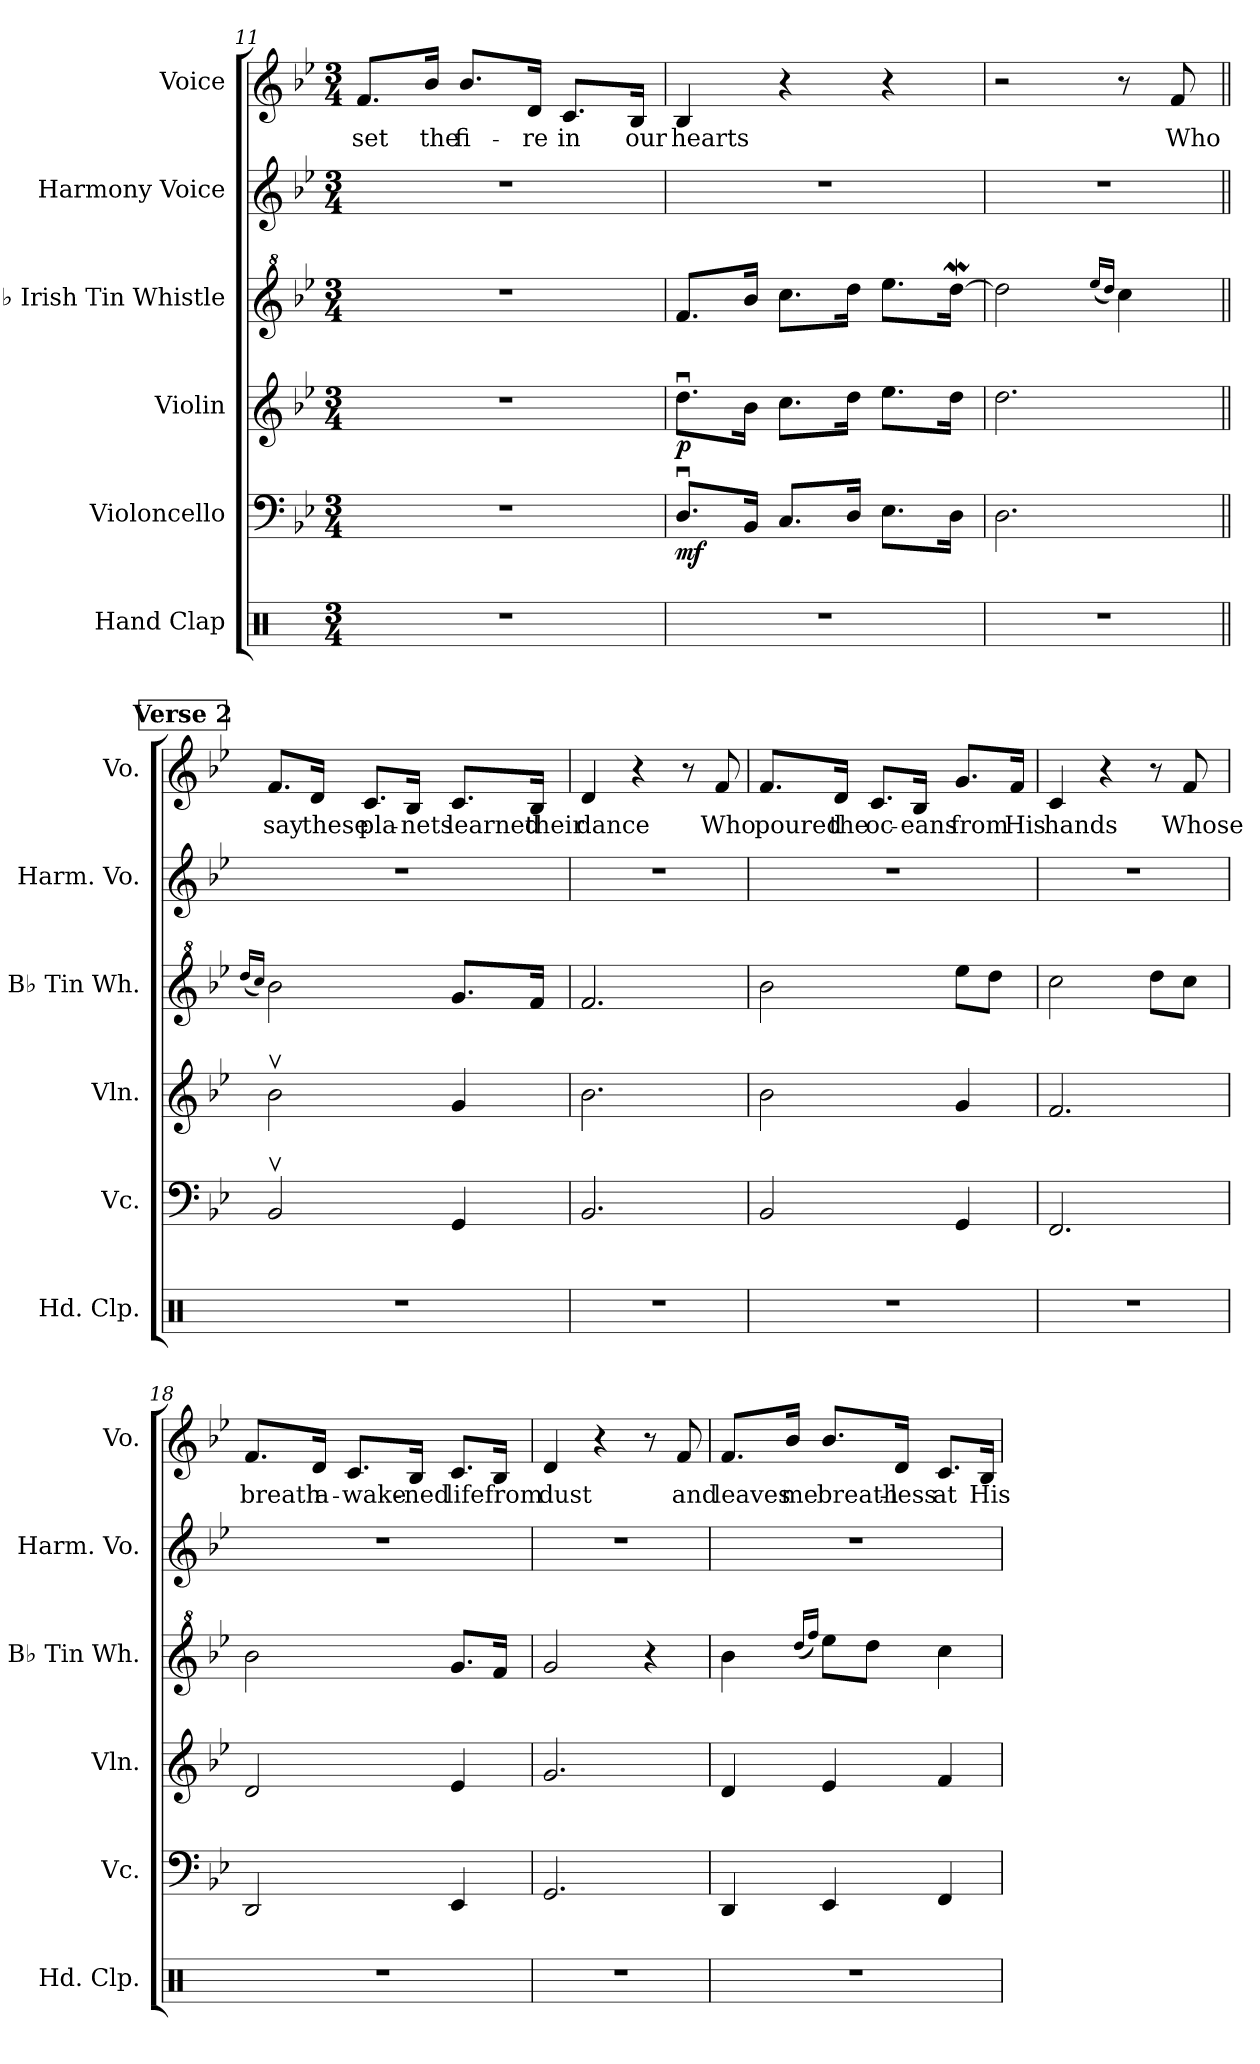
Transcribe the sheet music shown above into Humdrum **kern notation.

**kern	**kern	**dynam	**kern	**dynam	**kern	**kern	**kern	**text
*part6	*part5	*part5	*part4	*part4	*part3	*part2	*part1	*part1
*staff6	*staff5	*staff5	*staff4	*staff4	*staff3	*staff2	*staff1	*staff1
*I"Hand Clap	*I"Violoncello	*	*I"Violin	*	*I"B♭ Irish Tin Whistle	*I"Harmony Voice	*I"Voice	*
*I'Hd. Clp.	*I'Vc.	*	*I'Vln.	*	*I'B♭ Tin Wh.	*I'Harm. Vo.	*I'Vo.	*
*clefX	*clefF4	*	*clefG2	*	*clefG^2	*clefG2	*clefG2	*
*k[]	*k[b-e-]	*	*k[b-e-]	*	*k[b-e-]	*k[b-e-]	*k[b-e-]	*
*M3/4	*M3/4	*	*M3/4	*	*M3/4	*M3/4	*M3/4	*
=11	=11	=11	=11	=11	=11	=11	=11	=11
!	!	!	!	!	!	!	!	!LO:LY:b
2.r	2.r	.	2.r	.	2.r	2.r	8.f/L	set
!	!	!	!	!	!	!	!	!LO:LY:b
.	.	.	.	.	.	.	16b-/Jk	the
!	!	!	!	!	!	!	!	!LO:LY:b
.	.	.	.	.	.	.	8.b-/L	fi-
!	!	!	!	!	!	!	!	!LO:LY:b
.	.	.	.	.	.	.	16d/Jk	-re
!	!	!	!	!	!	!	!	!LO:LY:b
.	.	.	.	.	.	.	8.c/L	in
!	!	!	!	!	!	!	!	!LO:LY:b
.	.	.	.	.	.	.	16B-/Jk	our
!!LO:LB:g=z
=12	=12	=12	=12	=12	=12	=12	=12	=12
!	!	!LO:DY:b	!	!LO:DY:b	!	!	!	!LO:LY:b
2.r	8.Du/L	mf	8.ddu\L	p	8.ff/L	2.r	4B-/	hearts
.	16BB-/Jk	.	16b-\Jk	.	16bb-/Jk	.	.	.
.	8.C/L	.	8.cc\L	.	8.ccc\L	.	4r	.
.	16D/Jk	.	16dd\Jk	.	16ddd\Jk	.	.	.
.	8.E-\L	.	8.ee-\L	.	8.eee-\L	.	4r	.
.	16D\Jk	.	16dd\Jk	.	[16dddW\Jk	.	.	.
=13	=13	=13	=13	=13	=13	=13	=13	=13
2.r	2.D\	.	2.dd\	.	2ddd\]	2.r	2r	.
.	.	.	.	.	(<16qeee-/LL	.	.	.
.	.	.	.	.	16qddd/JJ)	.	.	.
.	.	.	.	.	4ccc\	.	8r	.
!	!	!	!	!	!	!	!	!LO:LY:b
.	.	.	.	.	.	.	8f/	Who
!!LO:REH:place=s1:a:B:fs=14:t=Verse 2
=14||	=14||	=14||	=14||	=14||	=14||	=14||	=14||	=14||
.	.	.	.	.	(<16qddd/LL	.	.	.
.	.	.	.	.	16qccc/JJ)	.	.	.
!	!	!	!	!	!	!	!	!LO:LY:b
2.r	2BB-v/	.	2b-v\	.	2bb-\	2.r	8.f/L	say
!	!	!	!	!	!	!	!	!LO:LY:b
.	.	.	.	.	.	.	16d/Jk	these
!	!	!	!	!	!	!	!	!LO:LY:b
.	.	.	.	.	.	.	8.c/L	pla-
!	!	!	!	!	!	!	!	!LO:LY:b
.	.	.	.	.	.	.	16B-/Jk	-nets
!	!	!	!	!	!	!	!	!LO:LY:b
.	4GG/	.	4g/	.	8.gg/L	.	8.c/L	learned
!	!	!	!	!	!	!	!	!LO:LY:b
.	.	.	.	.	16ff/Jk	.	16B-/Jk	their
=15	=15	=15	=15	=15	=15	=15	=15	=15
!	!	!	!	!	!	!	!	!LO:LY:b
2.r	2.BB-/	.	2.b-\	.	2.ff/	2.r	4d/	dance
.	.	.	.	.	.	.	4r	.
.	.	.	.	.	.	.	8r	.
!	!	!	!	!	!	!	!	!LO:LY:b
.	.	.	.	.	.	.	8f/	Who
!!LO:PB:g=z
=16	=16	=16	=16	=16	=16	=16	=16	=16
!	!	!	!	!	!	!	!	!LO:LY:b
2.r	2BB-/	.	2b-\	.	2bb-\	2.r	8.f/L	poured
!	!	!	!	!	!	!	!	!LO:LY:b
.	.	.	.	.	.	.	16d/Jk	the
!	!	!	!	!	!	!	!	!LO:LY:b
.	.	.	.	.	.	.	8.c/L	oc-
!	!	!	!	!	!	!	!	!LO:LY:b
.	.	.	.	.	.	.	16B-/Jk	-eans
!	!	!	!	!	!	!	!	!LO:LY:b
.	4GG/	.	4g/	.	8eee-\L	.	8.g/L	from
.	.	.	.	.	8ddd\J	.	.	.
!	!	!	!	!	!	!	!	!LO:LY:b
.	.	.	.	.	.	.	16f/Jk	His
=17	=17	=17	=17	=17	=17	=17	=17	=17
!	!	!	!	!	!	!	!	!LO:LY:b
2.r	2.FF/	.	2.f/	.	2ccc\	2.r	4c/	hands
.	.	.	.	.	.	.	4r	.
.	.	.	.	.	8ddd\L	.	8r	.
!	!	!	!	!	!	!	!	!LO:LY:b
.	.	.	.	.	8ccc\J	.	8f/	Whose
=18	=18	=18	=18	=18	=18	=18	=18	=18
!	!	!	!	!	!	!	!	!LO:LY:b
2.r	2DD/	.	2d/	.	2bb-\	2.r	8.f/L	breath
!	!	!	!	!	!	!	!	!LO:LY:b
.	.	.	.	.	.	.	16d/Jk	a-
!	!	!	!	!	!	!	!	!LO:LY:b
.	.	.	.	.	.	.	8.c/L	-wake-
!	!	!	!	!	!	!	!	!LO:LY:b
.	.	.	.	.	.	.	16B-/Jk	-ned
!	!	!	!	!	!	!	!	!LO:LY:b
.	4EE-/	.	4e-/	.	8.gg/L	.	8.c/L	life
!	!	!	!	!	!	!	!	!LO:LY:b
.	.	.	.	.	16ff/Jk	.	16B-/Jk	from
!!LO:LB:g=z
=19	=19	=19	=19	=19	=19	=19	=19	=19
!	!	!	!	!	!	!	!	!LO:LY:b
2.r	2.GG/	.	2.g/	.	2gg/	2.r	4d/	dust
.	.	.	.	.	.	.	4r	.
.	.	.	.	.	4r	.	8r	.
!	!	!	!	!	!	!	!	!LO:LY:b
.	.	.	.	.	.	.	8f/	and
=20	=20	=20	=20	=20	=20	=20	=20	=20
!	!	!	!	!	!	!	!	!LO:LY:b
2.r	4DD/	.	4d/	.	4bb-\	2.r	8.f/L	leaves
!	!	!	!	!	!	!	!	!LO:LY:b
.	.	.	.	.	.	.	16b-/Jk	me
.	.	.	.	.	(<16qddd/LL	.	.	.
.	.	.	.	.	16qfff/JJ)	.	.	.
!	!	!	!	!	!	!	!	!LO:LY:b
.	4EE-/	.	4e-/	.	8eee-\L	.	8.b-/L	breath-
.	.	.	.	.	8ddd\J	.	.	.
!	!	!	!	!	!	!	!	!LO:LY:b
.	.	.	.	.	.	.	16d/Jk	-less
!	!	!	!	!	!	!	!	!LO:LY:b
.	4FF/	.	4f/	.	4ccc\	.	8.c/L	at
!	!	!	!	!	!	!	!	!LO:LY:b
.	.	.	.	.	.	.	16B-/Jk	His
=	=	=	=	=	=	=	=	=
*-	*-	*-	*-	*-	*-	*-	*-	*-
